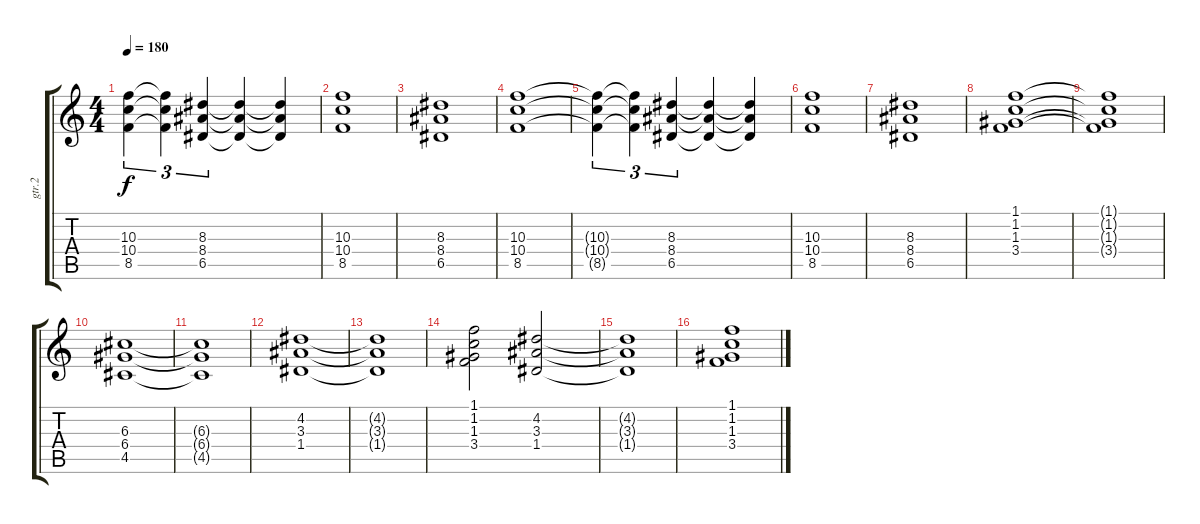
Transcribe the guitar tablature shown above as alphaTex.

\track ("gtr.2" "gtr.2") {instrument overdrivenguitar}
\staff {score tabs}
\tuning (E4 B3 G3 D3 A2 E2) {hide}
\ts (4 4)
\tempo 180
\clef g2
\ks c
(10.3{t} 10.4{t} 8.5{t}).4{tu (3 2) dy f} (10.3{t} 10.4{t} 8.5{t}).4{tu (3 2)} (8.3 8.4 6.5).4{tu (3 2)} (8.3{t} 8.4{t} 6.5{t}).4 (8.3{t} 8.4{t} 6.5{t}).4 |
(10.3 10.4 8.5).1 |
(8.3 8.4 6.5).1 |
(10.3 10.4 8.5).1 |
(10.3{t} 10.4{t} 8.5{t}).4{tu (3 2)} (10.3{t} 10.4{t} 8.5{t}).4{tu (3 2)} (8.3 8.4 6.5).4{tu (3 2)} (8.3{t} 8.4{t} 6.5{t}).4 (8.3{t} 8.4{t} 6.5{t}).4 |
(10.3 10.4 8.5).1 |
(8.3 8.4 6.5).1 |
(1.1 1.2 1.3 3.4).1 |
(1.1{t} 1.2{t} 1.3{t} 3.4{t}).1 |
(6.3 6.4 4.5).1 |
(6.3{t} 6.4{t} 4.5{t}).1 |
(4.2 3.3 1.4).1 |
(4.2{t} 3.3{t} 1.4{t}).1 |
(1.1 1.2 1.3 3.4).2 (4.2 3.3 1.4).2 |
(4.2{t} 3.3{t} 1.4{t}).1 |
(1.1 1.2 1.3 3.4).1
